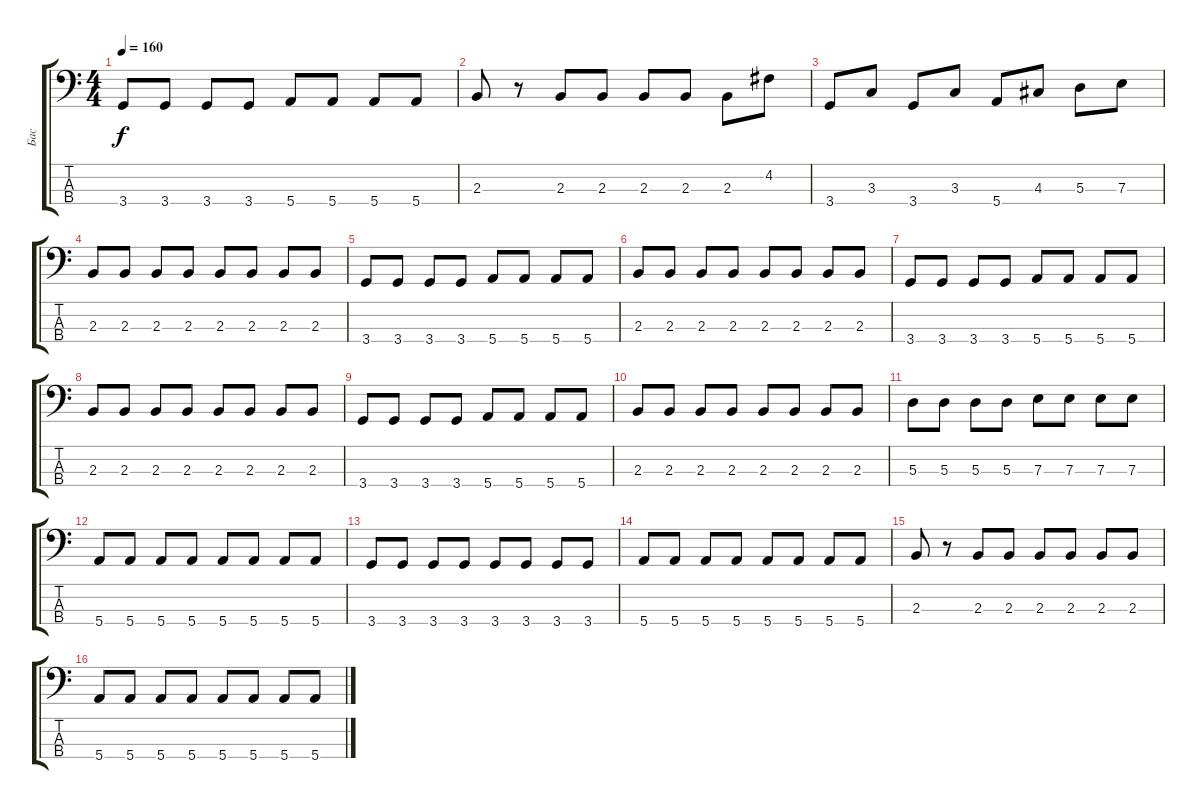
\track ("Бас" "Бас") {instrument slapbass1}
\staff {score tabs}
\tuning (G2 D2 A1 E1) {hide}
\ts (4 4)
\tempo 160
\clef f4
\ks c
3.4.8{dy f} 3.4.8 3.4.8 3.4.8 5.4.8 5.4.8 5.4.8 5.4.8 |
2.3.8 r.8 2.3.8 2.3.8 2.3.8 2.3.8 2.3.8 4.2.8 |
3.4.8 3.3.8 3.4.8 3.3.8 5.4.8 4.3.8 5.3.8 7.3.8 |
2.3.8 2.3.8 2.3.8 2.3.8 2.3.8 2.3.8 2.3.8 2.3.8 |
3.4.8 3.4.8 3.4.8 3.4.8 5.4.8 5.4.8 5.4.8 5.4.8 |
2.3.8 2.3.8 2.3.8 2.3.8 2.3.8 2.3.8 2.3.8 2.3.8 |
3.4.8 3.4.8 3.4.8 3.4.8 5.4.8 5.4.8 5.4.8 5.4.8 |
2.3.8 2.3.8 2.3.8 2.3.8 2.3.8 2.3.8 2.3.8 2.3.8 |
3.4.8 3.4.8 3.4.8 3.4.8 5.4.8 5.4.8 5.4.8 5.4.8 |
2.3.8 2.3.8 2.3.8 2.3.8 2.3.8 2.3.8 2.3.8 2.3.8 |
5.3.8 5.3.8 5.3.8 5.3.8 7.3.8 7.3.8 7.3.8 7.3.8 |
5.4.8 5.4.8 5.4.8 5.4.8 5.4.8 5.4.8 5.4.8 5.4.8 |
3.4.8 3.4.8 3.4.8 3.4.8 3.4.8 3.4.8 3.4.8 3.4.8 |
5.4.8 5.4.8 5.4.8 5.4.8 5.4.8 5.4.8 5.4.8 5.4.8 |
2.3.8 r.8 2.3.8 2.3.8 2.3.8 2.3.8 2.3.8 2.3.8 |
5.4.8 5.4.8 5.4.8 5.4.8 5.4.8 5.4.8 5.4.8 5.4.8
